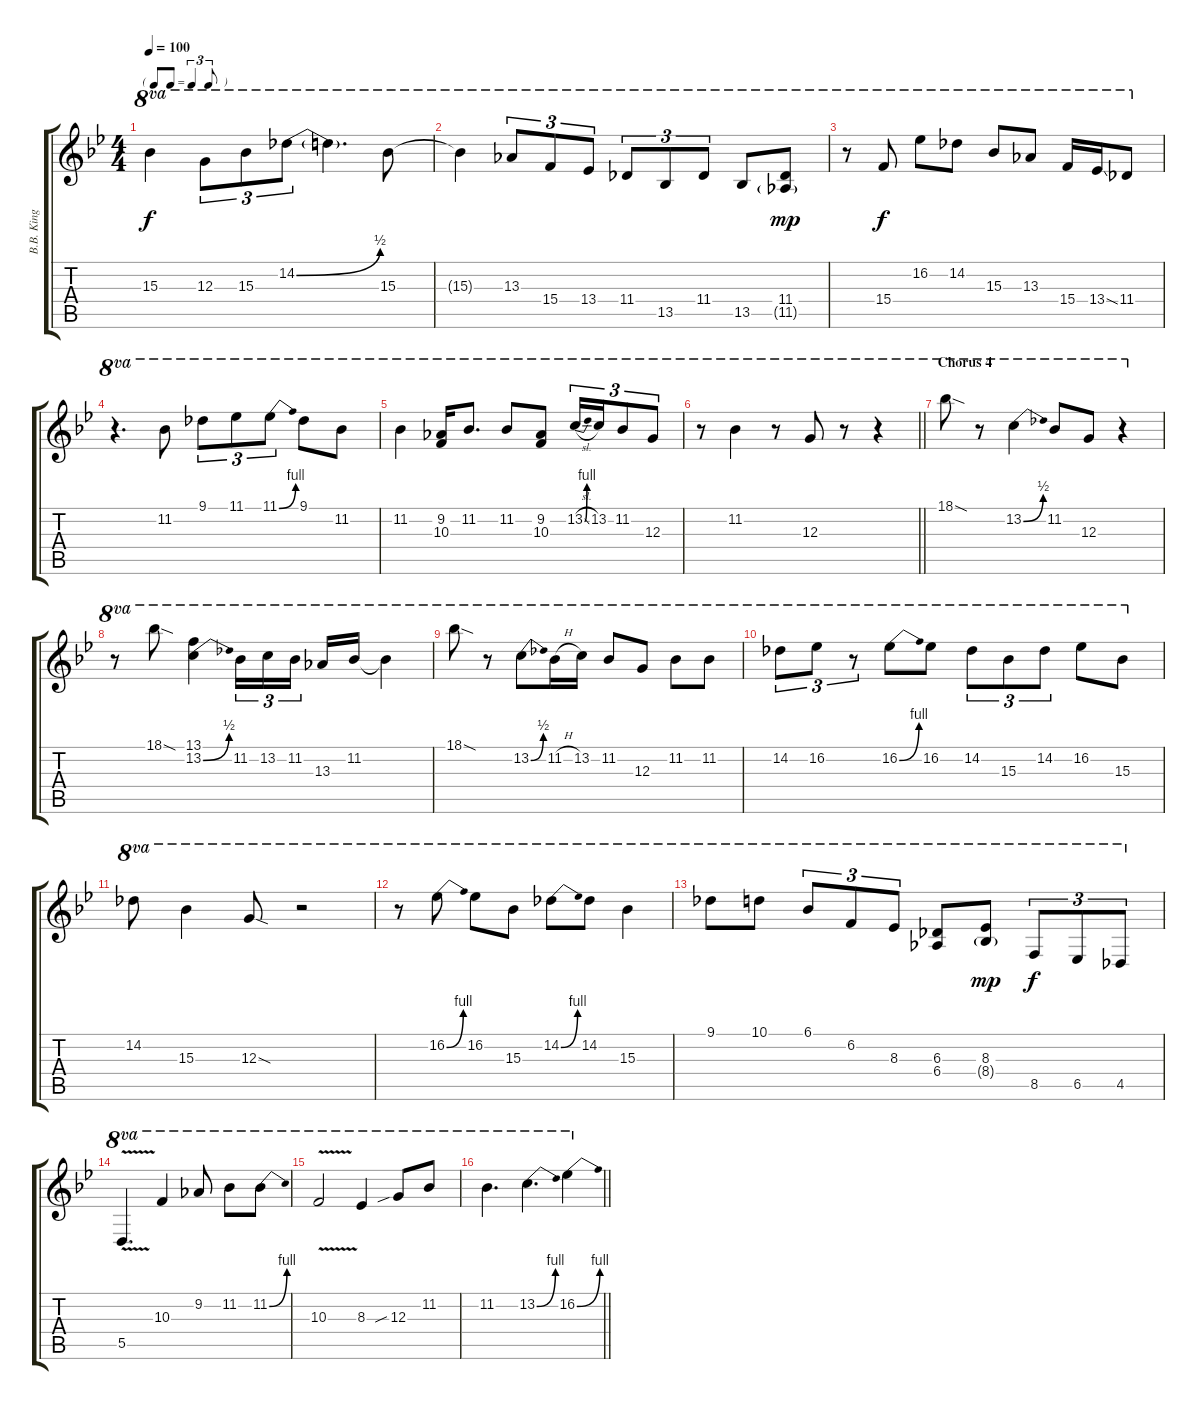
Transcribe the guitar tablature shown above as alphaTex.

\track ("B.B. King" "B.B. King") {instrument electricguitarjazz}
\staff {score tabs}
\tuning (E4 B3 G3 D3 A2 E2) {hide}
\ts (4 4)
\tf triplet8th
\tempo 100
\clef g2
\ks bb
15.3.4{ot 8va dy f} 12.3.8{tu (3 2) ot 8va} 15.3.8{tu (3 2) ot 8va} 14.2{be (bend 0 0 60 2)}.8{tu (3 2) ot 8va} 14.2{t}.4{d ot 8va} 15.3.8{ot 8va} |
15.3{t}.4{ot 8va} 13.3.8{tu (3 2) ot 8va} 15.4.8{tu (3 2) ot 8va} 13.4.8{tu (3 2) ot 8va} 11.4.8{tu (3 2) ot 8va} 13.5.8{tu (3 2) ot 8va} 11.4.8{tu (3 2) ot 8va} 13.5.8{ot 8va} (11.4 11.5{g}).8{ot 8va dy mp} |
r.8{ot 8va} 15.4.8{ot 8va dy f} 16.2.8{ot 8va} 14.2.8{ot 8va} 15.3.8{ot 8va} 13.3.8{ot 8va} 15.4.16{ot 8va} 13.4{ss}.16{ot 8va} 11.4.8{ot 8va} |
r.4{d ot 8va} 11.2.8{ot 8va} 9.1.8{tu (3 2) ot 8va} 11.1.8{tu (3 2) ot 8va} 11.1{be (bend 0 0 60 4)}.8{tu (3 2) ot 8va} 9.1.8{ot 8va} 11.2.8{ot 8va} |
11.2.4{ot 8va} (9.2 10.3).16{ot 8va} 11.2.8{d ot 8va} 11.2.8{ot 8va} (9.2 10.3).8{ot 8va} 13.2{be (bend 0 0 60 4) sl}.16{tu (3 2) ot 8va} 13.2.16{tu (3 2) ot 8va} 11.2.8{tu (3 2) ot 8va} 12.3.8{tu (3 2) ot 8va} |
\barLineRight lightlight
r.8{ot 8va} 11.2.4{ot 8va} r.8{ot 8va} 12.3.8{ot 8va} r.8{ot 8va} r.4{ot 8va} |
\section ("" "Chorus 4")
18.1{sod}.8{ot 8va} r.8{ot 8va} 13.2{be (bend 0 0 60 2)}.4{ot 8va} 11.2.8{ot 8va} 12.3.8{ot 8va} r.4{ot 8va} |
r.8{ot 8va} 18.1{sod}.8{ot 8va} (13.1 13.2{be (bend 0 0 60 2)}).4{ot 8va} 11.2.16{tu (3 2) ot 8va} 13.2.16{tu (3 2) ot 8va} 11.2.16{tu (3 2) ot 8va beam splitsecondary} 13.3.16{ot 8va} 11.2.16{ot 8va} 11.2{t}.4{ot 8va} |
18.1{sod}.8{ot 8va} r.8{ot 8va} 13.2{be (bend 0 0 60 2)}.8{ot 8va} 11.2{h}.16{ot 8va} 13.2.16{ot 8va} 11.2.8{ot 8va} 12.3.8{ot 8va} 11.2.8{ot 8va} 11.2.8{ot 8va} |
14.2.8{tu (3 2) ot 8va} 16.2.8{tu (3 2) ot 8va} r.8{tu (3 2) ot 8va} 16.2{be (bend 0 0 60 4)}.8{ot 8va} 16.2.8{ot 8va} 14.2.8{tu (3 2) ot 8va} 15.3.8{tu (3 2) ot 8va} 14.2.8{tu (3 2) ot 8va} 16.2.8{ot 8va} 15.3.8{ot 8va} |
14.2.8{ot 8va} 15.3.4{ot 8va} 12.3{sod}.8{ot 8va} r.2{ot 8va} |
r.8{ot 8va} 16.2{be (bend 0 0 60 4)}.8{ot 8va} 16.2.8{ot 8va} 15.3.8{ot 8va} 14.2{be (bend 0 0 60 4)}.8{ot 8va} 14.2.8{ot 8va} 15.3.4{ot 8va} |
9.1.8{ot 8va} 10.1.8{ot 8va} 6.1.8{tu (3 2) ot 8va} 6.2.8{tu (3 2) ot 8va} 8.3.8{tu (3 2) ot 8va} (6.3 6.4).8{ot 8va} (8.3 8.4{g}).8{ot 8va dy mp} 8.5.8{tu (3 2) ot 8va dy f} 6.5.8{tu (3 2) ot 8va} 4.5.8{tu (3 2) ot 8va} |
5.5{v}.4{d ot 8va} 10.3.4{ot 8va} 9.2.8{ot 8va} 11.2.8{ot 8va} 11.2{be (bend 0 0 60 4)}.8{ot 8va} |
10.3{v}.2{ot 8va} 8.3.4{ot 8va} 12.3{sib}.8{ot 8va} 11.2.8{ot 8va} |
\barLineRight lightlight
11.2.4{d ot 8va} 13.2{be (bend 0 0 60 4)}.4{d ot 8va} 16.2{be (bend 0 0 60 4)}.4{ot 8va}
